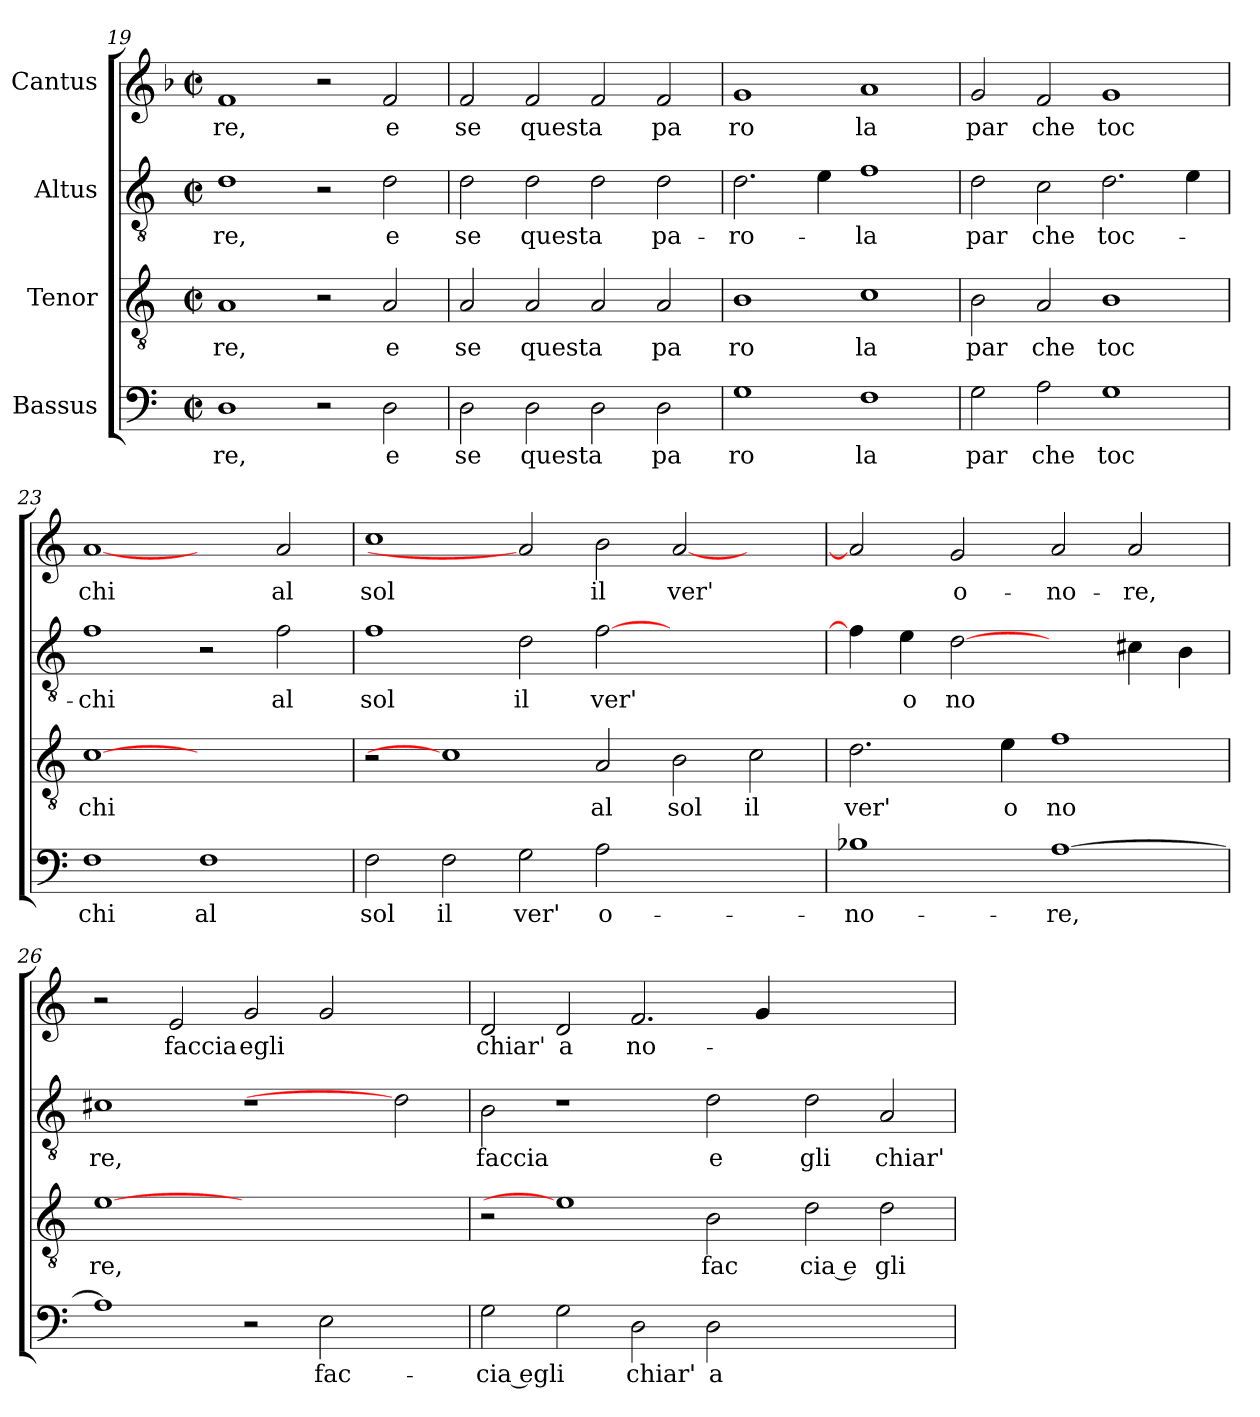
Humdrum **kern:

**kern	**text	**kern	**text	**kern	**text	**kern	**text
*part4	*part4	*part3	*part3	*part2	*part2	*part1	*part1
*staff4	*staff4	*staff3	*staff3	*staff2	*staff2	*staff1	*staff1
*I"Bassus	*	*I"Tenor	*	*I"Altus	*	*I"Cantus	*
*clefF4	*	*clefGv2	*	*clefGv2	*	*clefG2	*
*	*	*	*	*	*	*k[b-]	*
*	*	*	*	*	*	*F:	*
*M2/2	*	*M2/2	*	*M2/2	*	*M2/2	*
*met(c|)	*	*met(c|)	*	*met(c|)	*	*met(c|)	*
=19	=19	=19	=19	=19	=19	=19	=19
!	!LO:LY:b:cj	!	!LO:LY:b:cj	!	!LO:LY:b:cj	!	!LO:LY:b:cj
1D	re,	1A	re,	1d	-re,	1f	re,
2r	.	2r	.	2r	.	2r	.
!	!LO:LY:b:cj	!	!LO:LY:b:cj	!	!LO:LY:b:cj	!	!LO:LY:b:cj
2D\	e	2A/	e	2d\	e	2f/	e
=20	=20	=20	=20	=20	=20	=20	=20
!	!LO:LY:b:cj	!	!LO:LY:b:cj	!	!LO:LY:b:cj	!	!LO:LY:b:cj
2D\	se	2A/	se	2d\	se	2f/	se
!	!LO:LY:b:cj	!	!LO:LY:b:cj	!	!LO:LY:b:cj	!	!LO:LY:b:cj
2D\	questa	2A/	questa	2d\	questa	2f/	questa
2D\	.	2A/	.	2d\	.	2f/	.
!	!LO:LY:b:cj	!	!LO:LY:b:cj	!	!LO:LY:b:cj	!	!LO:LY:b:cj
2D\	pa	2A/	pa	2d\	pa-	2f/	pa
=21	=21	=21	=21	=21	=21	=21	=21
!	!LO:LY:b:cj	!	!LO:LY:b:cj	!	!LO:LY:b:cj	!	!LO:LY:b:cj
1G	ro	1B	ro	2.d\	-ro-	1g	ro
.	.	.	.	4e\	.	.	.
!	!LO:LY:b:cj	!	!LO:LY:b:cj	!	!LO:LY:b:cj	!	!LO:LY:b:cj
1F	la	1c	la	1f	-la	1a	la
=22	=22	=22	=22	=22	=22	=22	=22
!	!LO:LY:b:cj	!	!LO:LY:b:cj	!	!LO:LY:b:cj	!	!LO:LY:b:cj
2G\	par	2B\	par	2d\	par	2g/	par
!	!LO:LY:b:cj	!	!LO:LY:b:cj	!	!LO:LY:b:cj	!	!LO:LY:b:cj
2A\	che	2A/	che	2c\	che	2f/	che
!	!LO:LY:b:cj	!	!LO:LY:b:cj	!	!LO:LY:b	!	!LO:LY:b:cj
1G	toc	1B	toc	2.d\	toc-	1g	toc
.	.	.	.	4e\	.	.	.
!!LO:PB:g=z
=23	=23	=23	=23	=23	=23	=23	=23
*	*	*	*	*	*	*k[]	*
*	*	*	*	*	*	*C:	*
!	!LO:LY:b:cj	!	!LO:LY:b:cj	!	!LO:LY:b:cj	!	!LO:LY:b:cj
1F	chi	[1c	chi	1f	-chi	[1a	chi
!	!LO:LY:b:cj	!	!	!	!	!	!
1F	al	1ryy	.	2r	.	2ryy	.
!	!	!	!	!	!LO:LY:b:cj	!	!LO:LY:b:cj
.	.	.	.	2f\	al	2a/	al
=24	=24	=24	=24	=24	=24	=24	=24
!	!LO:LY:b:cj	!	!	!	!LO:LY:b:cj	!	!LO:LY:b:cj
2F\	sol	2r	.	1f	sol	1cc	sol
!	!LO:LY:b:cj	!	!	!	!	!	!
2F\	il	1c]	.	.	.	.	.
!	!LO:LY:b:cj	!	!	!	!LO:LY:b:cj	!	!
2G\	ver'	.	.	2d\	il	2a]	.
!	!LO:LY:b:cj	!	!LO:LY:b:cj	!	!LO:LY:b	!	!LO:LY:b:cj
2A\	o-	2A/	al	[>2f\	ver'	2b\	il
!	!	!	!LO:LY:b:cj	!	!	!	!LO:LY:b
1ryy	.	2B\	sol	1ryy	.	[<2a/	ver'
!	!	!	!LO:LY:b:cj	!	!	!	!
.	.	2c\	il	.	.	2ryy	.
=25	=25	=25	=25	=25	=25	=25	=25
!	!LO:LY:b:cj	!	!LO:LY:b:cj	!	!	!	!
1B-	-no-	2.d\	ver'	4f\]	.	2a/]	.
!	!	!	!	!	!LO:LY:b:cj	!	!
.	.	.	.	4e\	o	.	.
!	!	!	!	!	!LO:LY:b:cj	!	!LO:LY:b:cj
.	.	.	.	[2d	no	2g/	o-
!	!	!	!LO:LY:b:cj	!	!	!	!
.	.	4e\	o	.	.	.	.
!	!LO:LY:b:cj	!	!LO:LY:b:cj	!	!	!	!LO:LY:b:cj
[>1A	-re,	1f	no	2ryy	.	2a/	-no-
!	!	!	!	!	!	!	!LO:LY:b:cj
.	.	.	.	4c#\	.	2a/	-re,
.	.	.	.	4B\	.	.	.
=26	=26	=26	=26	=26	=26	=26	=26
!	!	!	!LO:LY:b:cj	!	!LO:LY:b:cj	!	!
1A]	.	[1e	re,	1c#	re,	2r	.
!	!	!	!	!	!	!	!LO:LY:b:cj
.	.	.	.	.	.	2e/	faccia
!	!	!	!	!	!	!	!LO:LY:b
2r	.	1.ryy	.	1r	.	2g/	egli
!	!LO:LY:b:cj	!	!	!	!	!	!
2E\	fac-	.	.	.	.	2g/	.
2ryy	.	.	.	2d]	.	2ryy	.
=27	=27	=27	=27	=27	=27	=27	=27
!	!LO:LY:b:rj	!	!	!	!LO:LY:b:cj	!	!LO:LY:b:cj
2G\	-cia egli	2r	.	2B\	faccia	2d/	chiar'
!	!	!	!	!	!	!	!LO:LY:b:cj
2G\	.	1e]	.	1r	.	2d/	a
!	!LO:LY:b:cj	!	!	!	!	!	!LO:LY:b:cj
2D\	chiar'	.	.	.	.	2.f/	no-
!	!LO:LY:b:cj	!	!LO:LY:b:cj	!	!LO:LY:b	!	!
2D\	a	2B\	fac	(<2d\	e	.	.
.	.	.	.	.	.	4g/	.
!	!	!	!LO:LY:b:rj	!	!LO:LY:b:cj	!	!
1ryy	.	2d\)	cia e	2d\	gli	1ryy	.
!	!	!	!LO:LY:b:cj	!	!LO:LY:b:cj	!	!
.	.	2d\	gli	2A/	chiar'	.	.
=	=	=	=	=	=	=	=
*-	*-	*-	*-	*-	*-	*-	*-
